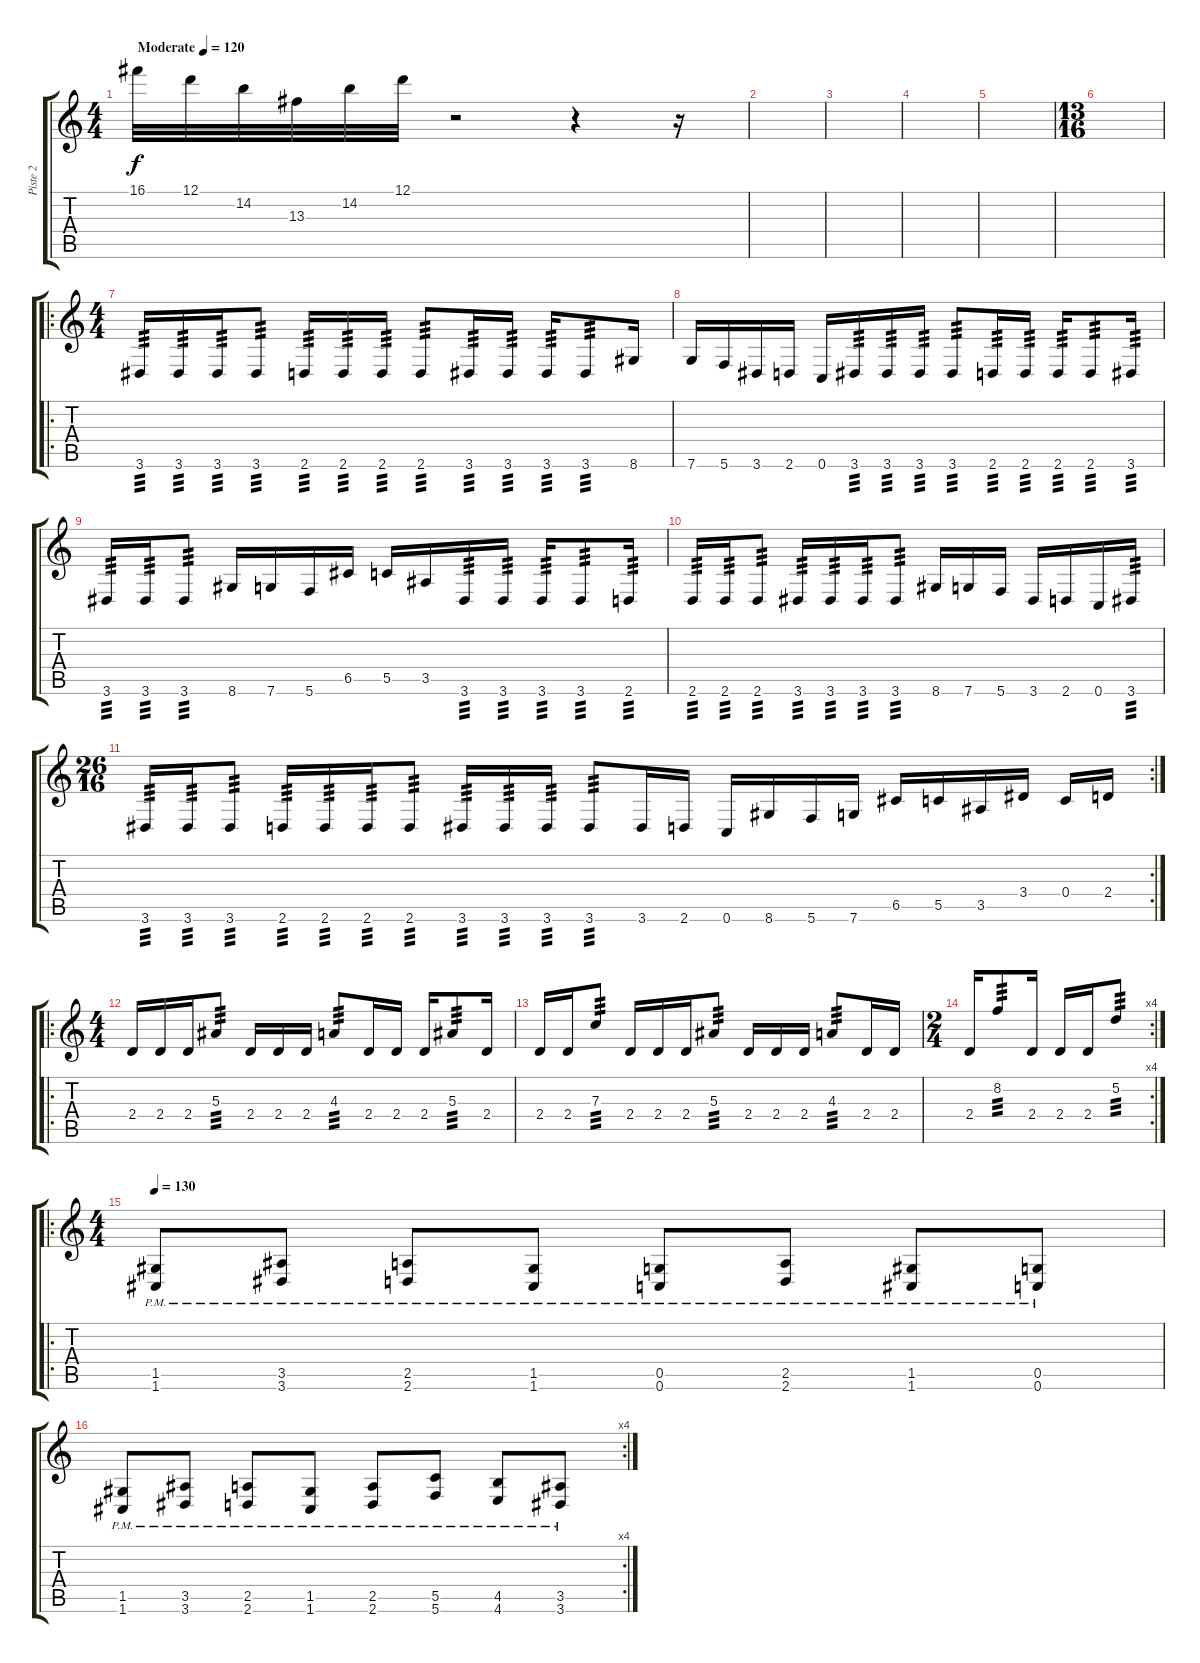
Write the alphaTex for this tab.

\track ("Piste 2" "Piste 2") {instrument distortionguitar}
\staff {score tabs}
\tuning (D4 A3 F3 C3 G2 C2) {hide}
\ts (4 4)
\tempo (120 "Moderate")
\clef g2
\ks c
16.1.32{dy f instrument distortionguitar} 12.1.32 14.2.32 13.3.32 14.2.32 12.1.32 r.2 r.4 r.16 |
|
|
|
|
\ts (13 16)
|
\ro
\ts (4 4)
3.6.16{tp 3} 3.6.16{tp 3} 3.6.16{tp 3} 3.6.8{tp 3} 2.6.16{tp 3} 2.6.16{tp 3} 2.6.16{tp 3} 2.6.8{tp 3} 3.6.16{tp 3} 3.6.16{tp 3} 3.6.16{tp 3} 3.6.8{tp 3} 8.6.16 |
7.6.16 5.6.16 3.6.16 2.6.16 0.6.16 3.6.16{tp 3} 3.6.16{tp 3} 3.6.16{tp 3} 3.6.8{tp 3} 2.6.16{tp 3} 2.6.16{tp 3} 2.6.16{tp 3} 2.6.8{tp 3} 3.6.16{tp 3} |
3.6.16{tp 3} 3.6.16{tp 3} 3.6.8{tp 3} 8.6.16 7.6.16 5.6.16 6.5.16 5.5.16 3.5.16 3.6.16{tp 3} 3.6.16{tp 3} 3.6.16{tp 3} 3.6.8{tp 3} 2.6.16{tp 3} |
2.6.16{tp 3} 2.6.16{tp 3} 2.6.8{tp 3} 3.6.16{tp 3} 3.6.16{tp 3} 3.6.16{tp 3} 3.6.8{tp 3} 8.6.16 7.6.16 5.6.16 3.6.16 2.6.16 0.6.16 3.6.16{tp 3} |
\rc 2
\ts (26 16)
3.6.16{tp 3} 3.6.16{tp 3} 3.6.8{tp 3} 2.6.16{tp 3} 2.6.16{tp 3} 2.6.16{tp 3} 2.6.8{tp 3} 3.6.16{tp 3} 3.6.16{tp 3} 3.6.16{tp 3} 3.6.8{tp 3} 3.6.16 2.6.16 0.6.16 8.6.16 5.6.16 7.6.16 6.5.16 5.5.16 3.5.16 3.4.16 0.4.16 2.4.16 |
\ro
\ts (4 4)
2.4.16 2.4.16 2.4.16 5.3.8{tp 3} 2.4.16 2.4.16 2.4.16 4.3.8{tp 3} 2.4.16 2.4.16 2.4.16 5.3.8{tp 3} 2.4.16 |
2.4.16 2.4.16 7.3.8{tp 3} 2.4.16 2.4.16 2.4.16 5.3.8{tp 3} 2.4.16 2.4.16 2.4.16 4.3.8{tp 3} 2.4.16 2.4.16 |
\rc 4
\ts (2 4)
2.4.16 8.2.8{tp 3} 2.4.16 2.4.16 2.4.16 5.2.8{tp 3} |
\ro
\ts (4 4)
\tempo 130
(1.5{pm} 1.6{pm}).8 (3.5{pm} 3.6{pm}).8 (2.5{pm} 2.6{pm}).8 (1.5{pm} 1.6{pm}).8 (0.5{pm} 0.6{pm}).8 (2.5{pm} 2.6{pm}).8 (1.5{pm} 1.6{pm}).8 (0.5{pm} 0.6{pm}).8 |
\rc 4
(1.5{pm} 1.6{pm}).8 (3.5{pm} 3.6{pm}).8 (2.5{pm} 2.6{pm}).8 (1.5{pm} 1.6{pm}).8 (2.5{pm} 2.6{pm}).8 (5.5{pm} 5.6{pm}).8 (4.5{pm} 4.6{pm}).8 (3.5{pm} 3.6{pm}).8
